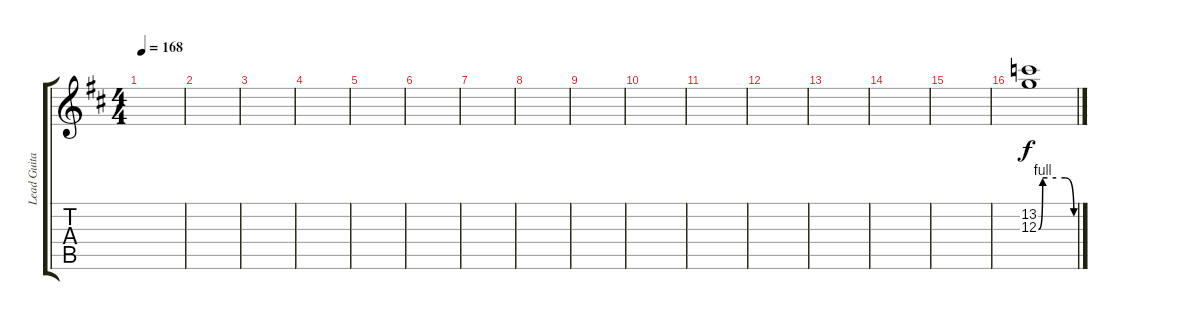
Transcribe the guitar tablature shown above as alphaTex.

\track ("Lead Guitar" "Lead Guita") {instrument overdrivenguitar}
\staff {score tabs}
\tuning (E4 B3 G3 D3 A2 E2) {hide}
\ts (4 4)
\tempo 168
\clef g2
\ks d
|
|
|
|
|
|
|
|
|
|
|
|
|
|
|
(13.2 12.3{be (custom 0 0 7 4 15 4 30 4 45 4 60 0)}).1
